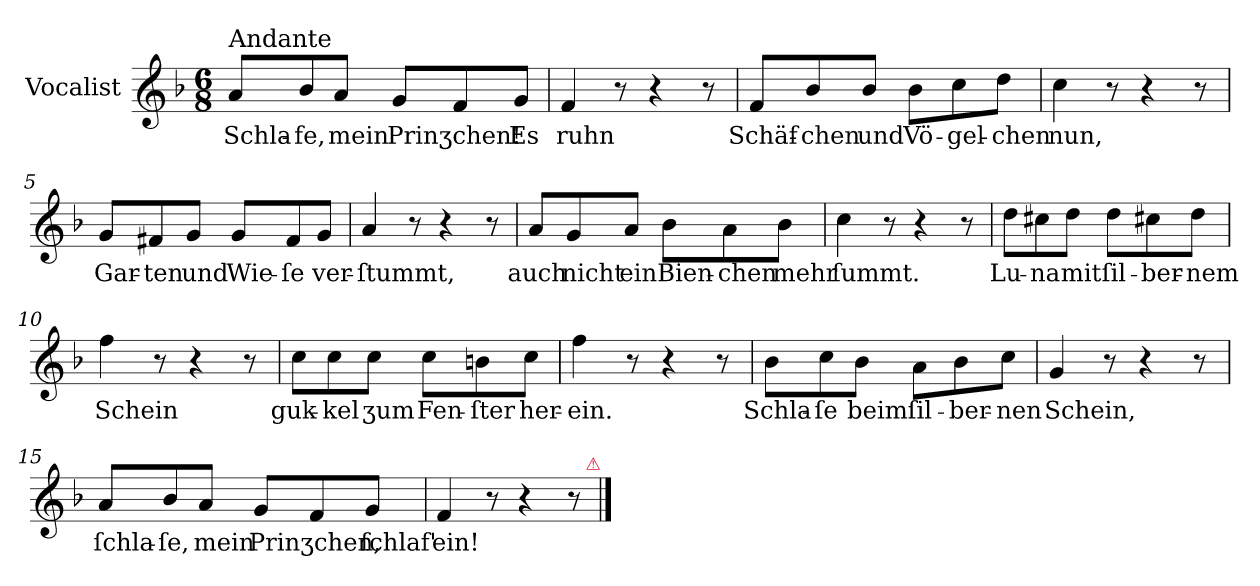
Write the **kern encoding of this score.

**kern	**text
*part1	*part1
*staff1	*staff1
*I"Vocalist	*
*clefG2	*
*k[b-]	*
*F:	*
*M6/8	*
=1	=1
!LO:TX:a:t=Andante	!
8a/L	Schla-
8b-/	-fe,
8a/J	mein
8g/L	Prinʒchen!
8f/	.
8g/J	Es
=2	=2
4f	ruhn
8r	.
4r	.
8r	.
=3	=3
8f/L	Schäf-
8b-/	-chen
8b-/J	und
8b-\L	Vö-
8cc\	-gel-
8dd\J	-chen
=4	=4
4cc	nun,
8r	.
4r	.
8r	.
=5	=5
8g/L	Gar-
8f#X/	-ten
8g/J	und
8g/L	Wie-
8f#/	-ſe
8g/J	ver-
=6	=6
4a	-ſtummt,
8r	.
4r	.
8r	.
=7	=7
8a/L	auch
8g/	nicht
8a/J	ein
8b-\L	Bien-
8a\	-chen
8b-\J	mehr
=8	=8
4cc	ſummt.
8r	.
4r	.
8r	.
=9	=9
8dd\L	Lu-
8cc#X\	-na
8dd\J	mit
8dd\L	ſil-
8cc#X\	-ber-
8dd\J	-nem
=10	=10
4ff	Schein
8r	.
4r	.
8r	.
=11	=11
8cc\L	guk-
8cc\	-kel
8cc\J	ʒum
8cc\L	Fen-
8bn\	-ſter
8cc\J	her-
=12	=12
4ff	-ein.
8r	.
4r	.
8r	.
=13	=13
8b-\L	Schla-
8cc\	-ſe
8b-\J	beim
8a\L	ſil-
8b-\	-ber-
8cc\J	-nen
=14	=14
4g	Schein,
8r	.
4r	.
8r	.
=15	=15
8a/L	ſchla-
8b-/	-ſe,
8a/J	mein
8g/L	Prinʒchen,
8f/	.
8g/J	ſchlaf'
=16	=16
4f	ein!
8r	.
4r	.
8r	.
!LO:TX:a:color=crimson:t=⚠	!
==	==
*-	*-
